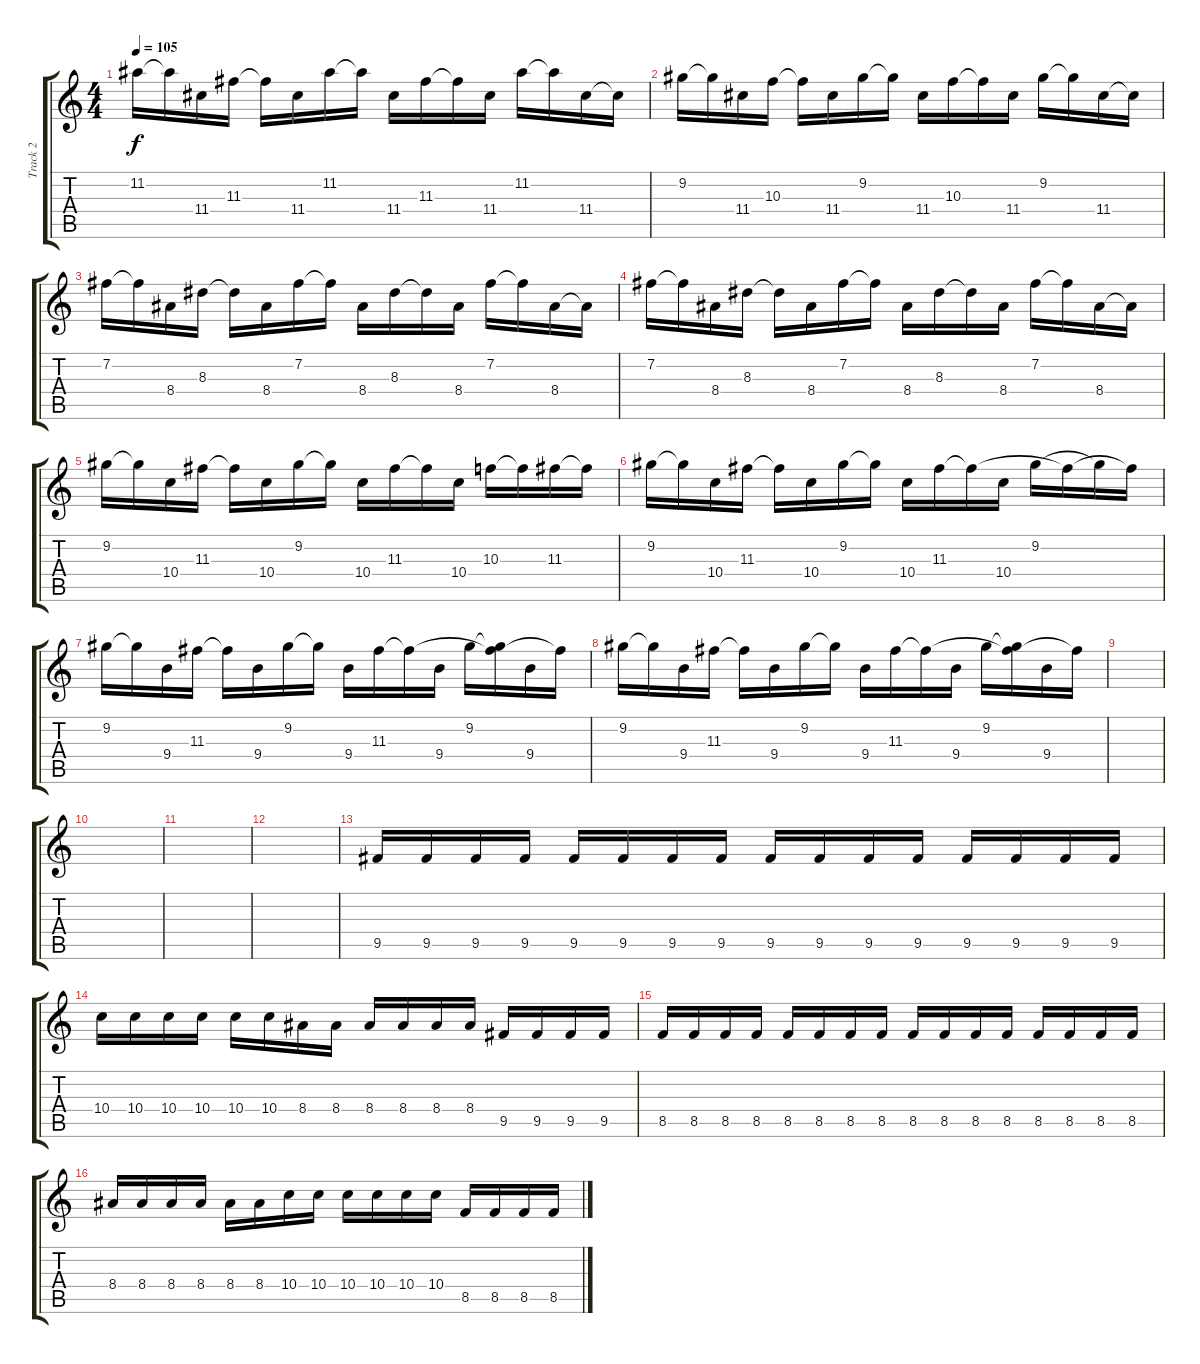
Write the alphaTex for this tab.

\track ("Track 2" "Track 2") {instrument overdrivenguitar}
\staff {score tabs}
\tuning (E4 B3 G3 D3 A2 E2) {hide}
\ts (4 4)
\tempo 105
\clef g2
\ks c
11.2.16{dy f} 11.2{t}.16 11.4.16 11.3.16 11.3{t}.16 11.4.16 11.2.16 11.2{t}.16 11.4.16 11.3.16 11.3{t}.16 11.4.16 11.2.16 11.2{t}.16 11.4.16 11.4{t}.16 |
9.2.16 9.2{t}.16 11.4.16 10.3.16 10.3{t}.16 11.4.16 9.2.16 9.2{t}.16 11.4.16 10.3.16 10.3{t}.16 11.4.16 9.2.16 9.2{t}.16 11.4.16 11.4{t}.16 |
7.2.16 7.2{t}.16 8.4.16 8.3.16 8.3{t}.16 8.4.16 7.2.16 7.2{t}.16 8.4.16 8.3.16 8.3{t}.16 8.4.16 7.2.16 7.2{t}.16 8.4.16 8.4{t}.16 |
7.2.16 7.2{t}.16 8.4.16 8.3.16 8.3{t}.16 8.4.16 7.2.16 7.2{t}.16 8.4.16 8.3.16 8.3{t}.16 8.4.16 7.2.16 7.2{t}.16 8.4.16 8.4{t}.16 |
9.2.16 9.2{t}.16 10.4.16 11.3.16 11.3{t}.16 10.4.16 9.2.16 9.2{t}.16 10.4.16 11.3.16 11.3{t}.16 10.4.16 10.3.16 10.3{t}.16 11.3.16 11.3{t}.16 |
9.2.16 9.2{t}.16 10.4.16 11.3.16 11.3{t}.16 10.4.16 9.2.16 9.2{t}.16 10.4.16 11.3.16 11.3{t}.16 10.4.16 9.2.16 11.3{t}.16 9.2{t}.16 11.3{t}.16 |
9.2.16 9.2{t}.16 9.4.16 11.3.16 11.3{t}.16 9.4.16 9.2.16 9.2{t}.16 9.4.16 11.3.16 11.3{t}.16 9.4.16 9.2.16 (9.2{t} 11.3{t}).16 9.4.16 11.3{t}.16 |
9.2.16 9.2{t}.16 9.4.16 11.3.16 11.3{t}.16 9.4.16 9.2.16 9.2{t}.16 9.4.16 11.3.16 11.3{t}.16 9.4.16 9.2.16 (9.2{t} 11.3{t}).16 9.4.16 11.3{t}.16 |
|
|
|
|
9.5.16 9.5.16 9.5.16 9.5.16 9.5.16 9.5.16 9.5.16 9.5.16 9.5.16 9.5.16 9.5.16 9.5.16 9.5.16 9.5.16 9.5.16 9.5.16 |
10.4.16 10.4.16 10.4.16 10.4.16 10.4.16 10.4.16 8.4.16 8.4.16 8.4.16 8.4.16 8.4.16 8.4.16 9.5.16 9.5.16 9.5.16 9.5.16 |
8.5.16 8.5.16 8.5.16 8.5.16 8.5.16 8.5.16 8.5.16 8.5.16 8.5.16 8.5.16 8.5.16 8.5.16 8.5.16 8.5.16 8.5.16 8.5.16 |
8.4.16 8.4.16 8.4.16 8.4.16 8.4.16 8.4.16 10.4.16 10.4.16 10.4.16 10.4.16 10.4.16 10.4.16 8.5.16 8.5.16 8.5.16 8.5.16
